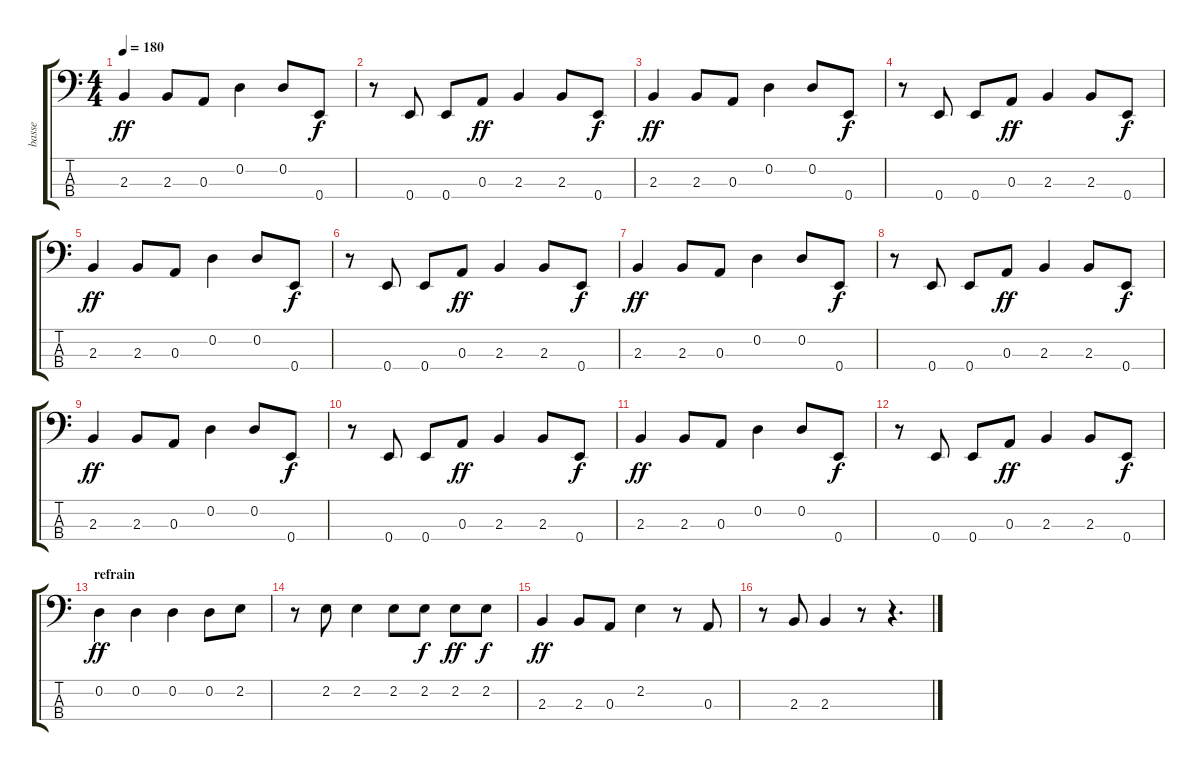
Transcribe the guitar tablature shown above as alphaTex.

\track ("basse" "basse") {instrument electricbassfinger}
\staff {score tabs}
\tuning (G2 D2 A1 E1) {hide}
\ts (4 4)
\tempo 180
\clef f4
\ks c
2.3.4{dy ff} 2.3.8 0.3.8 0.2.4 0.2.8 0.4.8{dy f} |
r.8 0.4.8 0.4.8 0.3.8{dy ff} 2.3.4 2.3.8 0.4.8{dy f} |
2.3.4{dy ff} 2.3.8 0.3.8 0.2.4 0.2.8 0.4.8{dy f} |
r.8 0.4.8 0.4.8 0.3.8{dy ff} 2.3.4 2.3.8 0.4.8{dy f} |
2.3.4{dy ff} 2.3.8 0.3.8 0.2.4 0.2.8 0.4.8{dy f} |
r.8 0.4.8 0.4.8 0.3.8{dy ff} 2.3.4 2.3.8 0.4.8{dy f} |
2.3.4{dy ff} 2.3.8 0.3.8 0.2.4 0.2.8 0.4.8{dy f} |
r.8 0.4.8 0.4.8 0.3.8{dy ff} 2.3.4 2.3.8 0.4.8{dy f} |
2.3.4{dy ff} 2.3.8 0.3.8 0.2.4 0.2.8 0.4.8{dy f} |
r.8 0.4.8 0.4.8 0.3.8{dy ff} 2.3.4 2.3.8 0.4.8{dy f} |
2.3.4{dy ff} 2.3.8 0.3.8 0.2.4 0.2.8 0.4.8{dy f} |
r.8 0.4.8 0.4.8 0.3.8{dy ff} 2.3.4 2.3.8 0.4.8{dy f} |
\section ("" "refrain")
0.2.4{dy ff} 0.2.4 0.2.4 0.2.8 2.2.8 |
r.8 2.2.8 2.2.4 2.2.8 2.2.8{dy f} 2.2.8{dy ff} 2.2.8{dy f} |
2.3.4{dy ff} 2.3.8 0.3.8 2.2.4 r.8 0.3.8 |
r.8 2.3.8 2.3.4 r.8 r.4{d}
